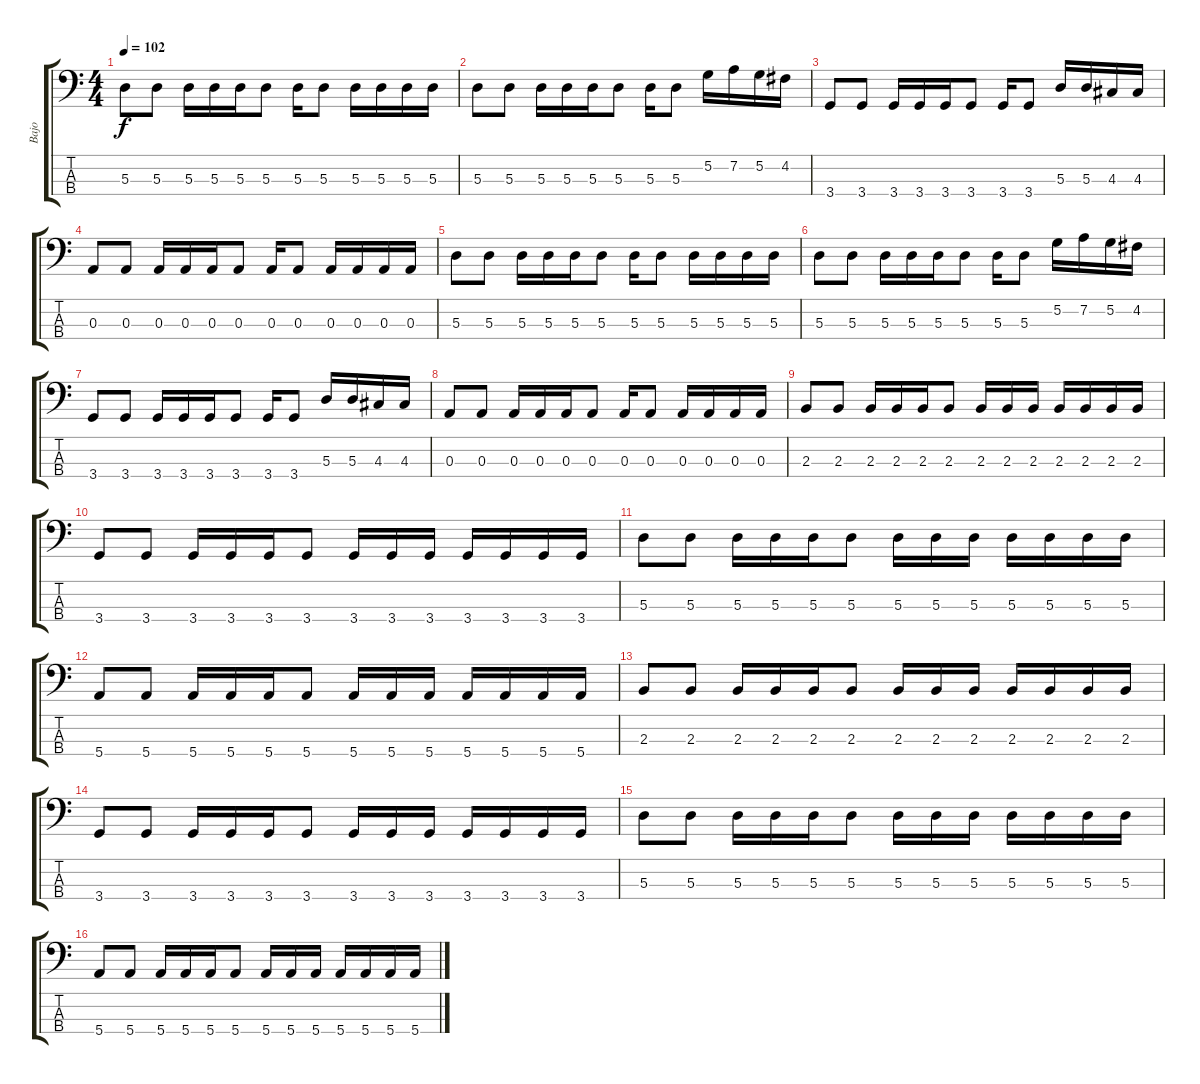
\track ("Bajo" "Bajo") {instrument electricbasspick}
\staff {score tabs}
\tuning (G2 D2 A1 E1) {hide}
\ts (4 4)
\tempo 102
\clef f4
\ks c
5.3.8{dy f} 5.3.8 5.3.16 5.3.16 5.3.16 5.3.8 5.3.16 5.3.8 5.3.16 5.3.16 5.3.16 5.3.16 |
5.3.8 5.3.8 5.3.16 5.3.16 5.3.16 5.3.8 5.3.16 5.3.8 5.2.16 7.2.16 5.2.16 4.2.16 |
3.4.8 3.4.8 3.4.16 3.4.16 3.4.16 3.4.8 3.4.16 3.4.8 5.3.16 5.3.16 4.3.16 4.3.16 |
0.3.8 0.3.8 0.3.16 0.3.16 0.3.16 0.3.8 0.3.16 0.3.8 0.3.16 0.3.16 0.3.16 0.3.16 |
5.3.8 5.3.8 5.3.16 5.3.16 5.3.16 5.3.8 5.3.16 5.3.8 5.3.16 5.3.16 5.3.16 5.3.16 |
5.3.8 5.3.8 5.3.16 5.3.16 5.3.16 5.3.8 5.3.16 5.3.8 5.2.16 7.2.16 5.2.16 4.2.16 |
3.4.8 3.4.8 3.4.16 3.4.16 3.4.16 3.4.8 3.4.16 3.4.8 5.3.16 5.3.16 4.3.16 4.3.16 |
0.3.8 0.3.8 0.3.16 0.3.16 0.3.16 0.3.8 0.3.16 0.3.8 0.3.16 0.3.16 0.3.16 0.3.16 |
2.3.8 2.3.8 2.3.16 2.3.16 2.3.16 2.3.8 2.3.16 2.3.16 2.3.16 2.3.16 2.3.16 2.3.16 2.3.16 |
3.4.8 3.4.8 3.4.16 3.4.16 3.4.16 3.4.8 3.4.16 3.4.16 3.4.16 3.4.16 3.4.16 3.4.16 3.4.16 |
5.3.8 5.3.8 5.3.16 5.3.16 5.3.16 5.3.8 5.3.16 5.3.16 5.3.16 5.3.16 5.3.16 5.3.16 5.3.16 |
5.4.8 5.4.8 5.4.16 5.4.16 5.4.16 5.4.8 5.4.16 5.4.16 5.4.16 5.4.16 5.4.16 5.4.16 5.4.16 |
2.3.8 2.3.8 2.3.16 2.3.16 2.3.16 2.3.8 2.3.16 2.3.16 2.3.16 2.3.16 2.3.16 2.3.16 2.3.16 |
3.4.8 3.4.8 3.4.16 3.4.16 3.4.16 3.4.8 3.4.16 3.4.16 3.4.16 3.4.16 3.4.16 3.4.16 3.4.16 |
5.3.8 5.3.8 5.3.16 5.3.16 5.3.16 5.3.8 5.3.16 5.3.16 5.3.16 5.3.16 5.3.16 5.3.16 5.3.16 |
5.4.8 5.4.8 5.4.16 5.4.16 5.4.16 5.4.8 5.4.16 5.4.16 5.4.16 5.4.16 5.4.16 5.4.16 5.4.16
